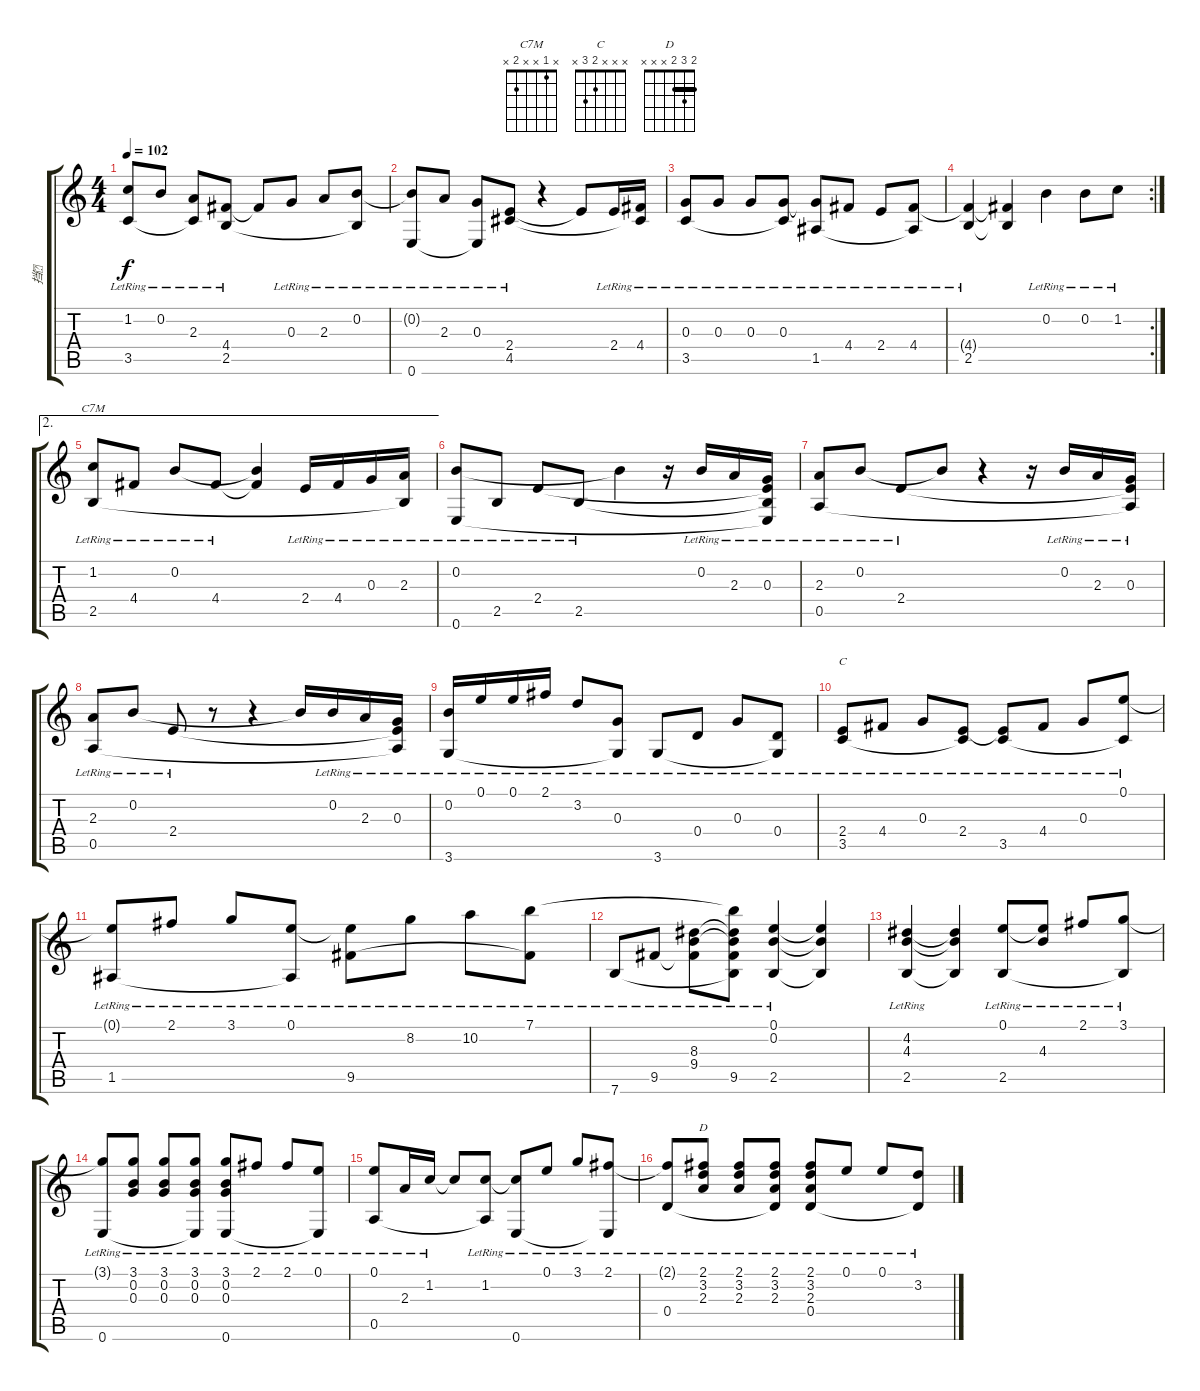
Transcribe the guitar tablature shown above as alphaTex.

\track ("挡" "挡") {instrument acousticguitarsteel}
\staff {score tabs}
\tuning (E4 B3 G3 D3 A2 E2) {hide}
\chord ("C7M" x 1 x x 2 x)
\chord ("C" x x x 2 3 x)
\chord ("D" 2 3 2 x x x) {barre 2}
\ts (4 4)
\tempo 102
\clef g2
\ks c
(1.2{lr} 3.5{lr}).8{dy f} 0.2{lr}.8 (2.3{lr} 3.5{t}).8 (4.4{lr} 2.5{lr}).8 4.4{t}.8 0.3{lr}.8 2.3{lr}.8 (0.2{lr} 2.5{t}).8 |
(0.2{t} 0.6{lr}).8 2.3{lr}.8 (0.3{lr} 0.6{t}).8 (2.4{lr} 4.5{lr}).8 r.4 2.4{t}.8 2.4{lr}.16 (4.4{lr} 4.5{t}).16 |
(0.3{lr} 3.5{lr}).8 0.3{lr}.8 0.3{lr}.8 (0.3{lr} 3.5{t}).8 (0.3{t} 1.5{lr}).8 4.4{lr}.8 2.4{lr}.8 (4.4{lr} 1.5{t}).8 |
\rc 2
(4.4{t} 2.5{lr}).4 (4.4{t} 2.5{t}).4 0.2{lr}.4 0.2{lr}.8 1.2{lr}.8 |
\ae 2
(1.2{lr} 2.5{lr}).8{ch "C7M"} 4.4{lr}.8 0.2{lr}.8 4.4{lr}.8 (0.2{t} 4.4{t}).4 2.4{lr}.16 4.4{lr}.16 0.3{lr}.16 (2.3{lr} 2.5{t}).16 |
(0.2{lr} 0.6{lr}).8 2.5{lr}.8 2.4{lr}.8 2.5{lr}.8 0.2{t}.4{txt ""} r.16 0.2{lr}.16 2.3{lr}.16 (0.3{lr} 2.4{t} 2.5{t} 0.6{t}).16 |
(2.3{lr} 0.5{lr}).8 0.2{lr}.8 2.4{lr}.8 0.2{t}.8 r.4 r.16 0.2{lr}.16 2.3{lr}.16 (0.3{lr} 2.4{t} 0.5{t}).16 |
(2.3{lr} 0.5{lr}).8 0.2{lr}.8 2.4{lr}.8 r.8 r.4 0.2{t}.16 0.2{lr}.16 2.3{lr}.16 (0.3{lr} 2.4{t} 0.5{t}).16 |
(0.2{lr} 3.6{lr}).16 0.1{lr}.16 0.1{lr}.16 2.1{lr}.16 3.2{lr}.8 (0.3{lr} 3.6{t}).8 3.6{lr}.8 0.4{lr}.8 0.3{lr}.8 (0.4{lr} 3.6{t}).8 |
(2.4{lr} 3.5{lr}).8{ch "C"} 4.4{lr}.8 0.3{lr}.8 (2.4{lr} 3.5{t}).8 (2.4{t} 3.5{lr}).8 4.4{lr}.8 0.3{lr}.8 (0.1{lr} 3.5{t}).8 |
(0.1{t} 1.5{lr}).8 2.1{lr}.8 3.1{lr}.8 (0.1{lr} 1.5{t}).8 (0.1{t} 9.5{lr}).8 8.2{lr}.8 10.2{lr}.8 (7.1{lr} 9.5{t}).8 |
7.6{lr}.8 9.5{lr}.8 (8.3{lr} 9.4{lr} 9.5{t}).8 (7.1{t} 8.3{t} 9.4{t} 9.5{lr} 7.6{t}).8 (0.1{lr} 0.2{lr} 2.5{lr}).4 (0.1{t} 0.2{t} 2.5{t}).4 |
(4.2{lr} 4.3{lr} 2.5{lr}).4 (4.2{t} 4.3{t} 2.5{t}).4 (0.1{lr} 2.5{lr}).8 (0.1{t} 4.3{lr}).8 2.1{lr}.8 (3.1{lr} 2.5{t}).8 |
(3.1{t} 0.6{lr}).8 (3.1{lr} 0.2{lr} 0.3{lr}).8 (3.1{lr} 0.2{lr} 0.3{lr}).8 (3.1{lr} 0.2{lr} 0.3{lr} 0.6{t}).8 (3.1{lr} 0.2{lr} 0.3{lr} 0.6{lr}).8 2.1{lr}.8 2.1{lr}.8 (0.1{lr} 0.6{t}).8 |
(0.1{lr} 0.5{lr}).8 2.3{lr}.16 1.2{lr}.16 1.2{t}.8 (1.2{lr} 0.5{t}).8 (1.2{t} 0.6{lr}).8 0.1{lr}.8 3.1{lr}.8 (2.1{lr} 0.6{t}).8 |
(2.1{t} 0.4{lr}).8 (2.1{lr} 3.2{lr} 2.3{lr}).8{ch "D"} (2.1{lr} 3.2{lr} 2.3{lr}).8 (2.1{lr} 3.2{lr} 2.3{lr} 0.4{t}).8 (2.1{lr} 3.2{lr} 2.3{lr} 0.4{lr}).8 0.1{lr}.8 0.1{lr}.8 (3.2{lr} 0.4{t}).8
